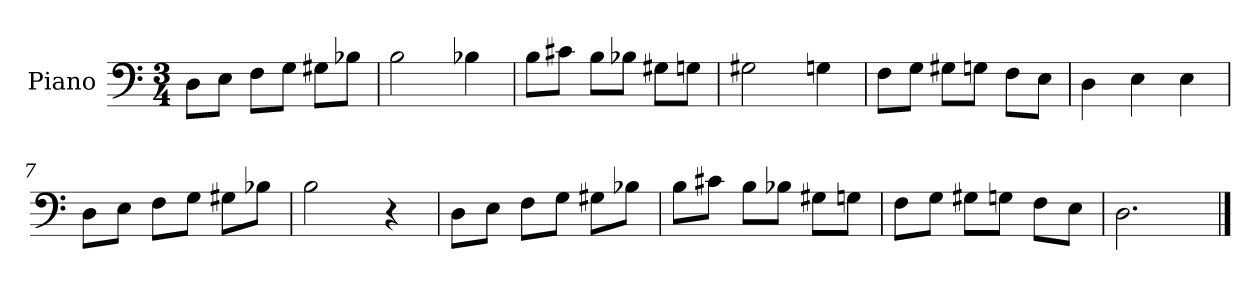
**kern
*part1
*staff1
*I"Piano
*I'Pno.
*clefF4
*k[]
*M3/4
*MM120
=1
8D\L
8E\J
8F\L
8G\J
8G#X\L
8B-X\J
=2
2B\
4B-X\
=3
8B\L
8c#X\J
8B\L
8B-X\J
8G#X\L
8Gn\J
=4
2G#X\
4Gn\
=5
8F\L
8G\J
8G#X\L
8Gn\J
8F\L
8E\J
=6
4D\
4E\
4E\
=7
8D\L
8E\J
8F\L
8G\J
8G#X\L
8B-X\J
=8
2B\
4r
!!LO:LB:g=z
=9
8D\L
8E\J
8F\L
8G\J
8G#X\L
8B-X\J
=10
8B\L
8c#X\J
8B\L
8B-X\J
8G#X\L
8Gn\J
=11
8F\L
8G\J
8G#X\L
8Gn\J
8F\L
8E\J
=12
2.D\
==
*-
